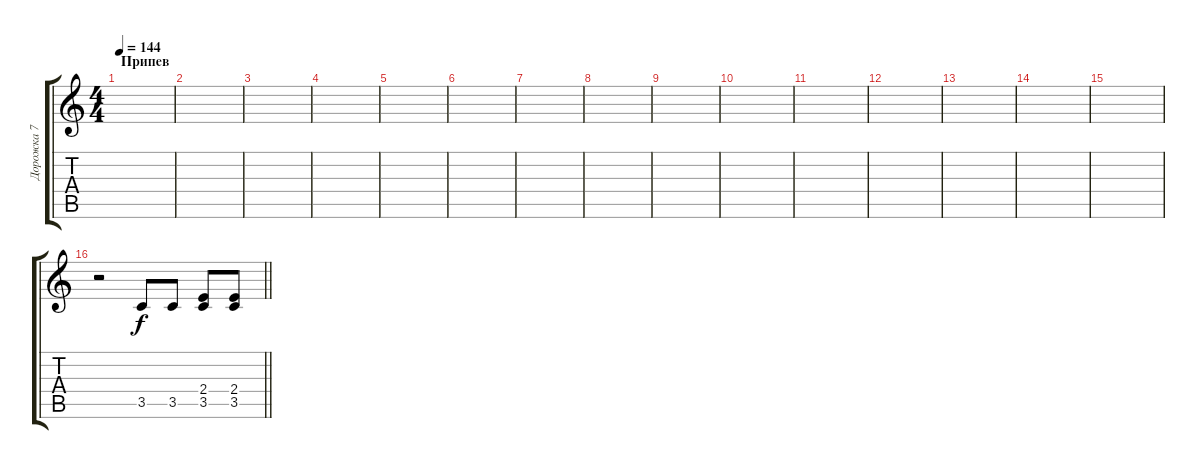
\track ("Дорожка 7" "Дорожка 7") {instrument electricguitarclean}
\staff {score tabs}
\tuning (E4 B3 G3 D3 A2 E2) {hide}
\ts (4 4)
\section ("" "Припев ")
\tempo 144
\clef g2
\ks c
|
|
|
|
|
|
|
|
|
|
|
|
|
|
|
\barLineRight lightlight
r.2 3.5.8 3.5.8 (2.4 3.5).8 (2.4 3.5).8
